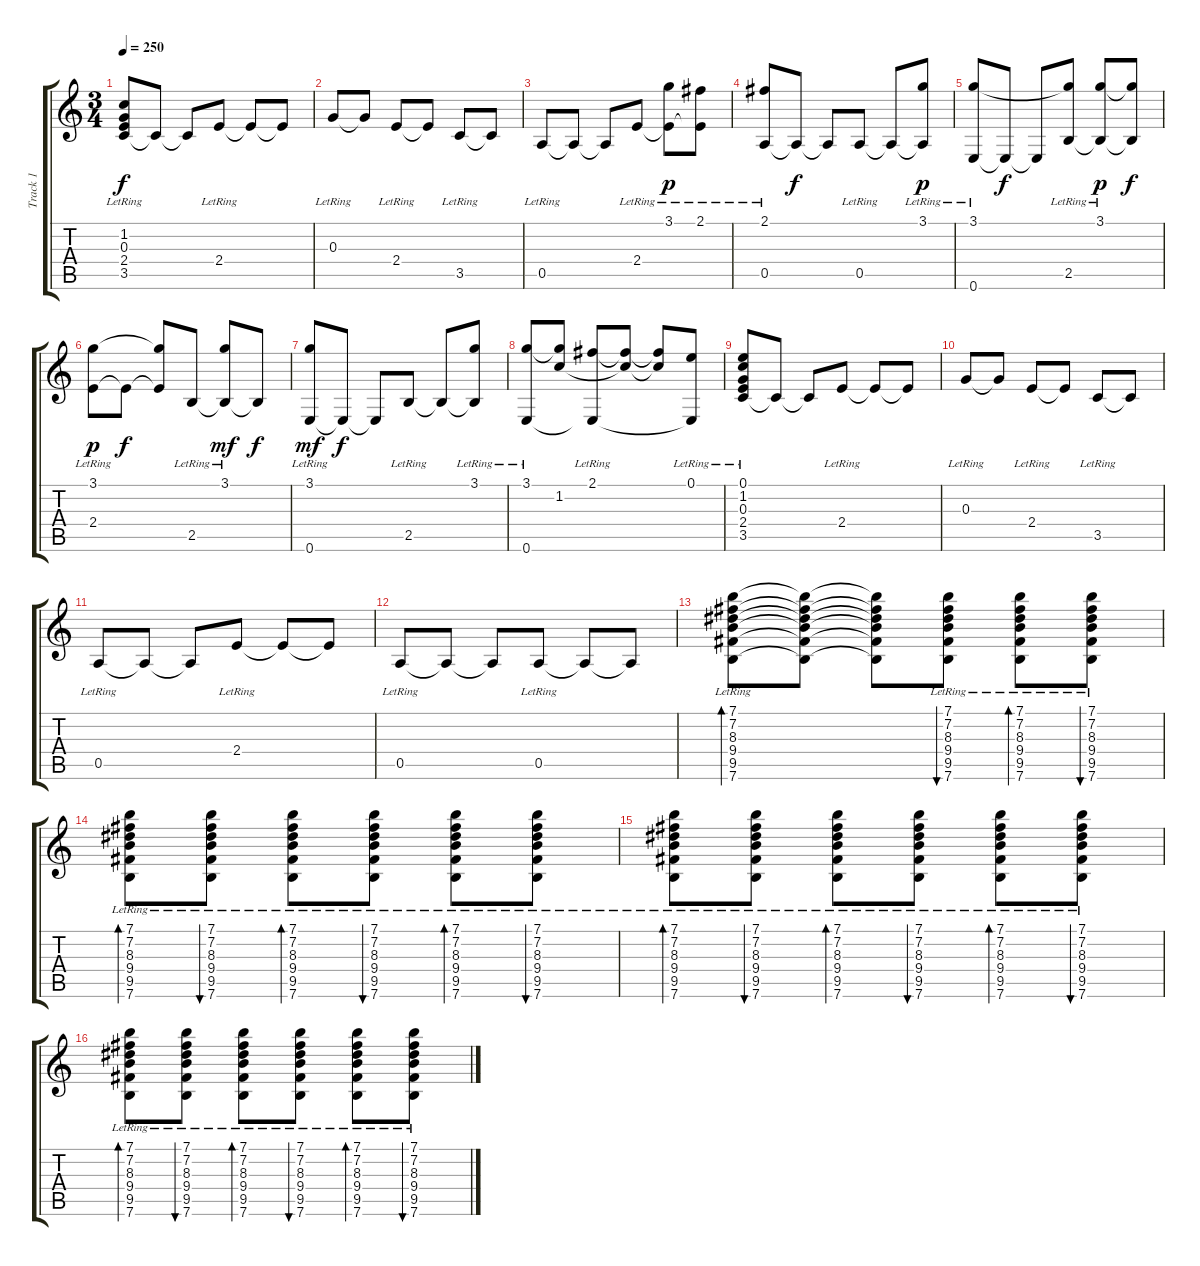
\track ("Track 1" "Track 1") {instrument acousticguitarnylon}
\staff {score tabs}
\tuning (E4 B3 G3 D3 A2 E2) {hide}
\ts (3 4)
\tempo 250
\clef g2
\ks c
(1.2{lr} 0.3{lr} 2.4{lr} 3.5{lr}).8{dy f} 3.5{t}.8 3.5{t}.8 2.4{lr}.8 2.4{t}.8 2.4{t}.8 |
0.3{lr}.8 0.3{t}.8 2.4{lr}.8 2.4{t}.8 3.5{lr}.8 3.5{t}.8 |
0.5{lr}.8 0.5{t}.8 0.5{t}.8 2.4{lr}.8 (3.1{lr} 2.4{t}).8{dy p} (2.1{lr} 2.4{t}).8 |
(2.1{lr} 0.5{lr}).8 0.5{t}.8{dy f} 0.5{t}.8 0.5{lr}.8 0.5{t}.8 (3.1{lr} 0.5{t}).8{dy p} |
(3.1{lr} 0.6{lr}).8 0.6{t}.8{dy f} 0.6{t}.8 (3.1{t} 2.5{lr}).8 (3.1{lr} 2.5{t}).8{dy p} (3.1{t} 2.5{t}).8{dy f} |
(3.1{lr} 2.4{lr}).8{dy p} 2.4{t}.8{dy f} (3.1{t} 2.4{t}).8 2.5{lr}.8 (3.1{lr} 2.5{t}).8{dy mf} 2.5{t}.8{dy f} |
(3.1{lr} 0.6{lr}).8{dy mf} 0.6{t}.8{dy f} 0.6{t}.8 2.5{lr}.8 2.5{t}.8 (3.1{lr} 2.5{t}).8 |
(3.1{lr} 0.6{lr}).8 (3.1{t} 1.2).8 (2.1{lr} 0.6{t}).8 (2.1{t} 1.2{t}).8 (2.1{t} 1.2{t}).8 (0.1{lr} 0.6{t}).8 |
(0.1{lr} 1.2{lr} 0.3{lr} 2.4{lr} 3.5{lr}).8 3.5{t}.8 3.5{t}.8 2.4{lr}.8 2.4{t}.8 2.4{t}.8 |
0.3{lr}.8 0.3{t}.8 2.4{lr}.8 2.4{t}.8 3.5{lr}.8 3.5{t}.8 |
0.5{lr}.8 0.5{t}.8 0.5{t}.8 2.4{lr}.8 2.4{t}.8 2.4{t}.8 |
0.5{lr}.8 0.5{t}.8 0.5{t}.8 0.5{lr}.8 0.5{t}.8 0.5{t}.8 |
(7.1{lr} 7.2{lr} 8.3{lr} 9.4{lr} 9.5{lr} 7.6{lr}).8{bd 60} (7.1{t} 7.2{t} 8.3{t} 9.4{t} 9.5{t} 7.6{t}).8 (7.1{t} 7.2{t} 8.3{t} 9.4{t} 9.5{t} 7.6{t}).8 (7.1{lr} 7.2{lr} 8.3{lr} 9.4{lr} 9.5{lr} 7.6{lr}).8{bu 60} (7.1{lr} 7.2{lr} 8.3{lr} 9.4{lr} 9.5{lr} 7.6{lr}).8{bd 60} (7.1{lr} 7.2{lr} 8.3{lr} 9.4{lr} 9.5{lr} 7.6{lr}).8{bu 60} |
(7.1{lr} 7.2{lr} 8.3{lr} 9.4{lr} 9.5{lr} 7.6{lr}).8{bd 60} (7.1{lr} 7.2{lr} 8.3{lr} 9.4{lr} 9.5{lr} 7.6{lr}).8{bu 60} (7.1{lr} 7.2{lr} 8.3{lr} 9.4{lr} 9.5{lr} 7.6{lr}).8{bd 60} (7.1{lr} 7.2{lr} 8.3{lr} 9.4{lr} 9.5{lr} 7.6{lr}).8{bu 60} (7.1{lr} 7.2{lr} 8.3{lr} 9.4{lr} 9.5{lr} 7.6{lr}).8{bd 60} (7.1{lr} 7.2{lr} 8.3{lr} 9.4{lr} 9.5{lr} 7.6{lr}).8{bu 60} |
(7.1{lr} 7.2{lr} 8.3{lr} 9.4{lr} 9.5{lr} 7.6{lr}).8{bd 60} (7.1{lr} 7.2{lr} 8.3{lr} 9.4{lr} 9.5{lr} 7.6{lr}).8{bu 60} (7.1{lr} 7.2{lr} 8.3{lr} 9.4{lr} 9.5{lr} 7.6{lr}).8{bd 60} (7.1{lr} 7.2{lr} 8.3{lr} 9.4{lr} 9.5{lr} 7.6{lr}).8{bu 60} (7.1{lr} 7.2{lr} 8.3{lr} 9.4{lr} 9.5{lr} 7.6{lr}).8{bd 60} (7.1{lr} 7.2{lr} 8.3{lr} 9.4{lr} 9.5{lr} 7.6{lr}).8{bu 60} |
(7.1{lr} 7.2{lr} 8.3{lr} 9.4{lr} 9.5{lr} 7.6{lr}).8{bd 60} (7.1{lr} 7.2{lr} 8.3{lr} 9.4{lr} 9.5{lr} 7.6{lr}).8{bu 60} (7.1{lr} 7.2{lr} 8.3{lr} 9.4{lr} 9.5{lr} 7.6{lr}).8{bd 60} (7.1{lr} 7.2{lr} 8.3{lr} 9.4{lr} 9.5{lr} 7.6{lr}).8{bu 60} (7.1{lr} 7.2{lr} 8.3{lr} 9.4{lr} 9.5{lr} 7.6{lr}).8{bd 60} (7.1{lr} 7.2{lr} 8.3{lr} 9.4{lr} 9.5{lr} 7.6{lr}).8{bu 60}
